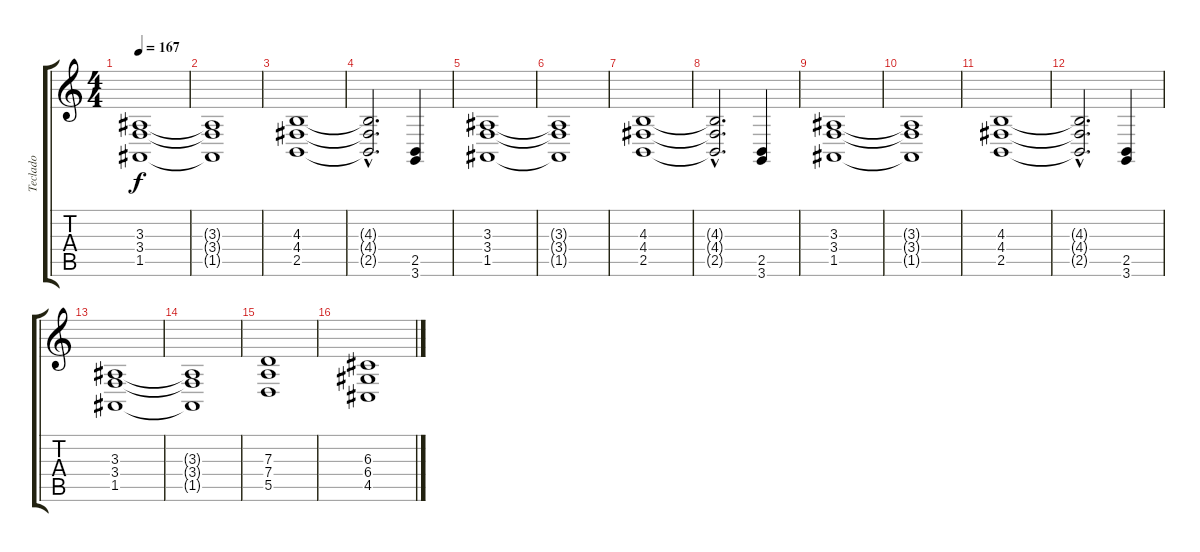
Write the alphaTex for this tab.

\track ("Teclado" "Teclado") {instrument choiraahs}
\staff {score tabs}
\tuning (E4 B3 G3 D3 A2 E2) {hide}
\ts (4 4)
\tempo 167
\clef g2
\ks c
(3.3 3.4 1.5).1{dy f} |
(3.3{t} 3.4{t} 1.5{t}).1 |
(4.3 4.4 2.5).1 |
(4.3{hac t} 4.4{hac t} 2.5{hac t}).2{d} (2.5 3.6).4 |
(3.3 3.4 1.5).1 |
(3.3{t} 3.4{t} 1.5{t}).1 |
(4.3 4.4 2.5).1 |
(4.3{hac t} 4.4{hac t} 2.5{hac t}).2{d} (2.5 3.6).4 |
(3.3 3.4 1.5).1 |
(3.3{t} 3.4{t} 1.5{t}).1 |
(4.3 4.4 2.5).1 |
(4.3{hac t} 4.4{hac t} 2.5{hac t}).2{d} (2.5 3.6).4 |
(3.3 3.4 1.5).1 |
(3.3{t} 3.4{t} 1.5{t}).1 |
(7.3 7.4 5.5).1 |
(6.3 6.4 4.5).1
